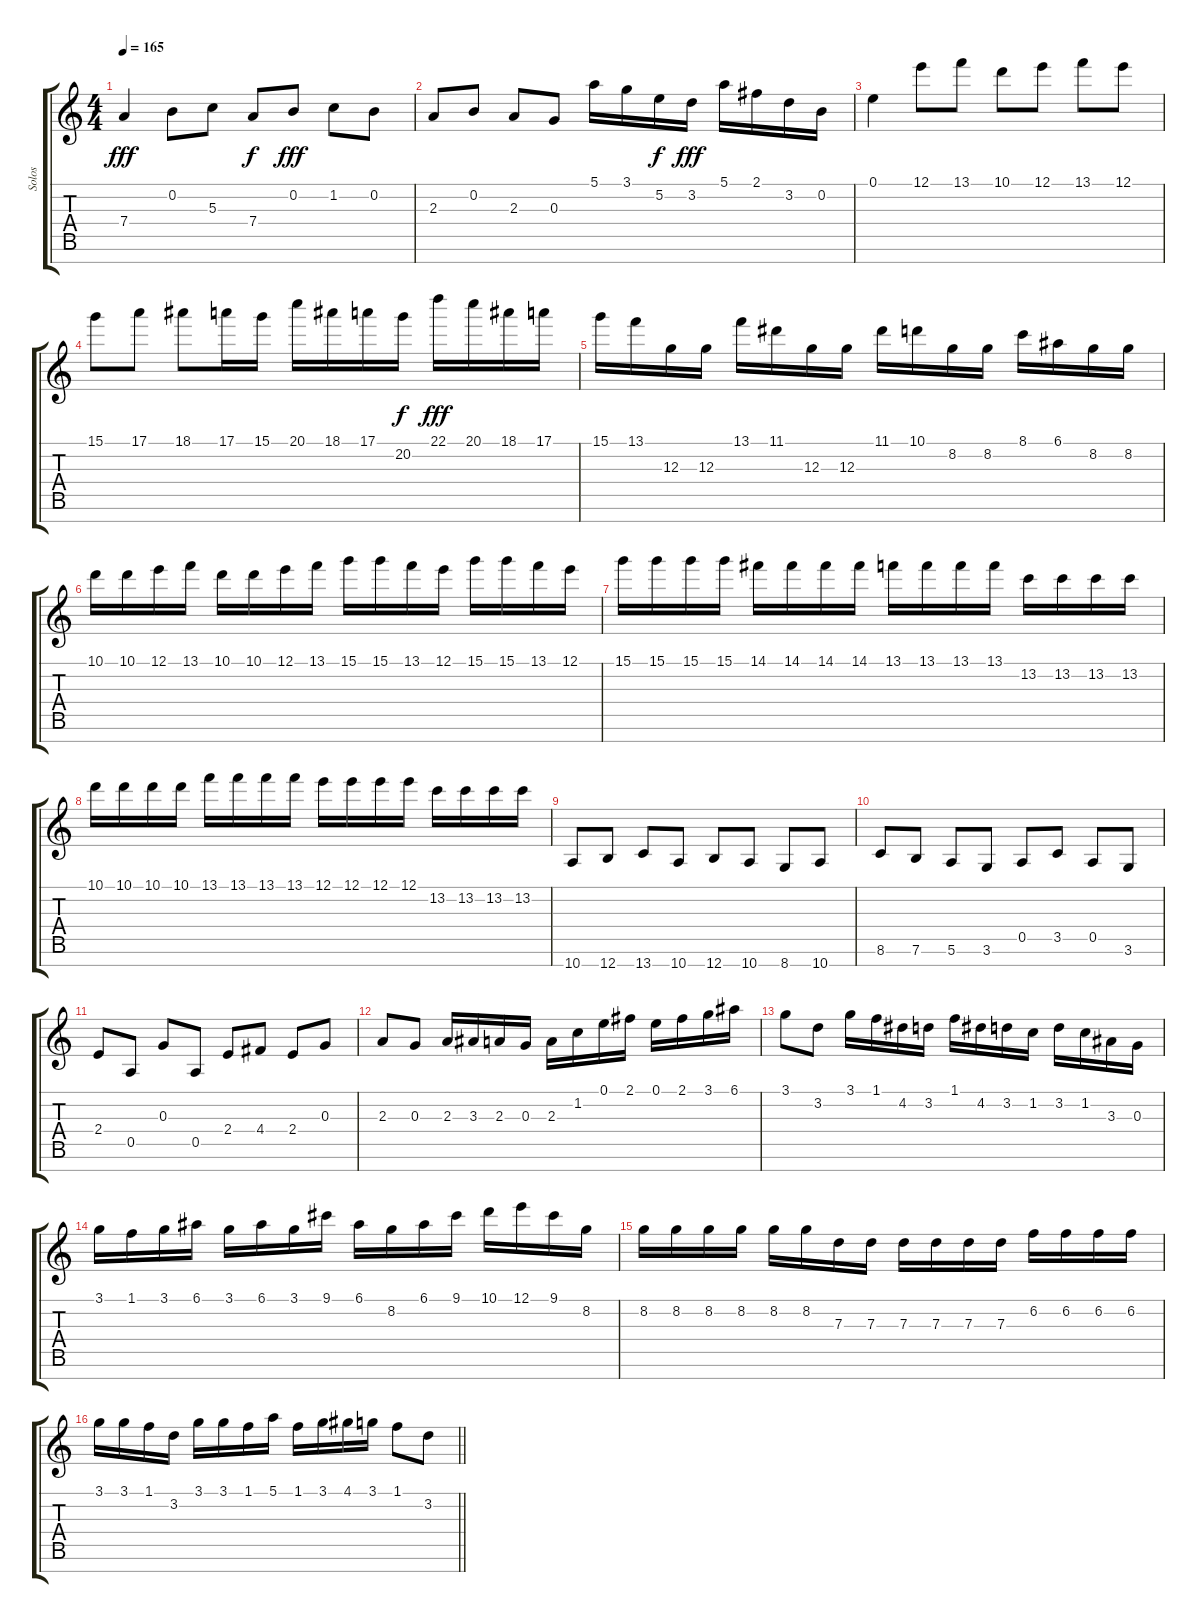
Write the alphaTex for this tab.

\track ("Solos" "Solos") {instrument distortionguitar}
\staff {score tabs}
\tuning (E4 B3 G3 D3 A2 E2 B1) {hide}
\ts (4 4)
\tempo 165
\clef g2
\ks c
7.4.4{dy fff} 0.2.8 5.3.8 7.4.8{dy f} 0.2.8{dy fff} 1.2.8 0.2.8 |
2.3.8 0.2.8 2.3.8 0.3.8 5.1.16 3.1.16 5.2.16{dy f} 3.2.16{dy fff} 5.1.16 2.1.16 3.2.16 0.2.16 |
0.1.4 12.1.8 13.1.8 10.1.8 12.1.8 13.1.8 12.1.8 |
15.1.8 17.1.8 18.1.8 17.1.16 15.1.16 20.1.16 18.1.16 17.1.16 20.2.16{dy f} 22.1.16{dy fff} 20.1.16 18.1.16 17.1.16 |
15.1.16 13.1.16 12.3.16 12.3.16 13.1.16 11.1.16 12.3.16 12.3.16 11.1.16 10.1.16 8.2.16 8.2.16 8.1.16 6.1.16 8.2.16 8.2.16 |
10.1.16 10.1.16 12.1.16 13.1.16 10.1.16 10.1.16 12.1.16 13.1.16 15.1.16 15.1.16 13.1.16 12.1.16 15.1.16 15.1.16 13.1.16 12.1.16 |
15.1.16 15.1.16 15.1.16 15.1.16 14.1.16 14.1.16 14.1.16 14.1.16 13.1.16 13.1.16 13.1.16 13.1.16 13.2.16 13.2.16 13.2.16 13.2.16 |
10.1.16 10.1.16 10.1.16 10.1.16 13.1.16 13.1.16 13.1.16 13.1.16 12.1.16 12.1.16 12.1.16 12.1.16 13.2.16 13.2.16 13.2.16 13.2.16 |
10.7.8 12.7.8 13.7.8 10.7.8 12.7.8 10.7.8 8.7.8 10.7.8 |
8.6.8 7.6.8 5.6.8 3.6.8 0.5.8 3.5.8 0.5.8 3.6.8 |
2.4.8 0.5.8 0.3.8 0.5.8 2.4.8 4.4.8 2.4.8 0.3.8 |
2.3.8 0.3.8 2.3.16 3.3.16 2.3.16 0.3.16 2.3.16 1.2.16 0.1.16 2.1.16 0.1.16 2.1.16 3.1.16 6.1.16 |
3.1.8 3.2.8 3.1.16 1.1.16 4.2.16 3.2.16 1.1.16 4.2.16 3.2.16 1.2.16 3.2.16 1.2.16 3.3.16 0.3.16 |
3.1.16 1.1.16 3.1.16 6.1.16 3.1.16 6.1.16 3.1.16 9.1.16 6.1.16 8.2.16 6.1.16 9.1.16 10.1.16 12.1.16 9.1.16 8.2.16 |
8.2.16 8.2.16 8.2.16 8.2.16 8.2.16 8.2.16 7.3.16 7.3.16 7.3.16 7.3.16 7.3.16 7.3.16 6.2.16 6.2.16 6.2.16 6.2.16 |
\barLineRight lightlight
3.1.16 3.1.16 1.1.16 3.2.16 3.1.16 3.1.16 1.1.16 5.1.16 1.1.16 3.1.16 4.1.16 3.1.16 1.1.8 3.2.8
